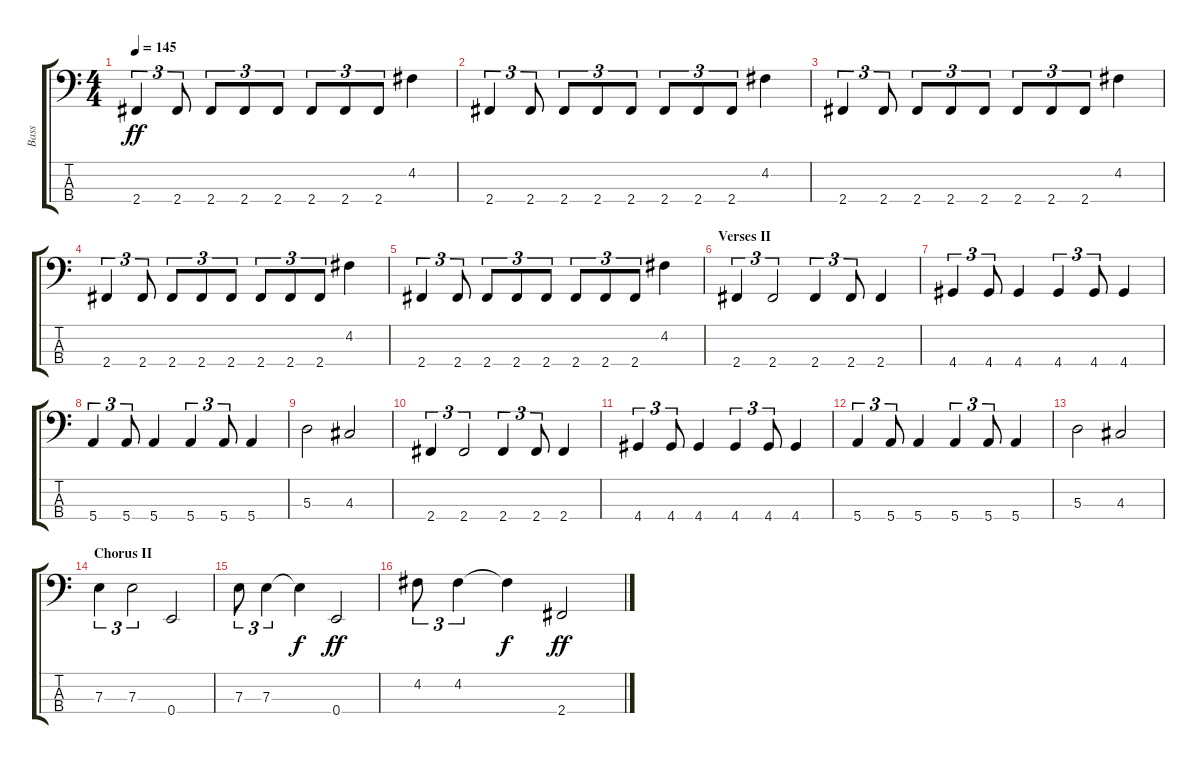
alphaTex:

\track ("Bass" "Bass") {instrument electricbasspick}
\staff {score tabs}
\tuning (G2 D2 A1 E1) {hide}
\ts (4 4)
\tempo 145
\clef f4
\ks c
2.4.4{tu (3 2) dy ff} 2.4.8{tu (3 2)} 2.4.8{tu (3 2)} 2.4.8{tu (3 2)} 2.4.8{tu (3 2)} 2.4.8{tu (3 2)} 2.4.8{tu (3 2)} 2.4.8{tu (3 2)} 4.2.4 |
2.4.4{tu (3 2)} 2.4.8{tu (3 2)} 2.4.8{tu (3 2)} 2.4.8{tu (3 2)} 2.4.8{tu (3 2)} 2.4.8{tu (3 2)} 2.4.8{tu (3 2)} 2.4.8{tu (3 2)} 4.2.4 |
2.4.4{tu (3 2)} 2.4.8{tu (3 2)} 2.4.8{tu (3 2)} 2.4.8{tu (3 2)} 2.4.8{tu (3 2)} 2.4.8{tu (3 2)} 2.4.8{tu (3 2)} 2.4.8{tu (3 2)} 4.2.4 |
2.4.4{tu (3 2)} 2.4.8{tu (3 2)} 2.4.8{tu (3 2)} 2.4.8{tu (3 2)} 2.4.8{tu (3 2)} 2.4.8{tu (3 2)} 2.4.8{tu (3 2)} 2.4.8{tu (3 2)} 4.2.4 |
2.4.4{tu (3 2)} 2.4.8{tu (3 2)} 2.4.8{tu (3 2)} 2.4.8{tu (3 2)} 2.4.8{tu (3 2)} 2.4.8{tu (3 2)} 2.4.8{tu (3 2)} 2.4.8{tu (3 2)} 4.2.4 |
\section ("" "Verses II")
2.4.4{tu (3 2)} 2.4.2{tu (3 2)} 2.4.4{tu (3 2)} 2.4.8{tu (3 2)} 2.4.4 |
4.4.4{tu (3 2)} 4.4.8{tu (3 2)} 4.4.4 4.4.4{tu (3 2)} 4.4.8{tu (3 2)} 4.4.4 |
5.4.4{tu (3 2)} 5.4.8{tu (3 2)} 5.4.4 5.4.4{tu (3 2)} 5.4.8{tu (3 2)} 5.4.4 |
5.3.2 4.3.2 |
2.4.4{tu (3 2)} 2.4.2{tu (3 2)} 2.4.4{tu (3 2)} 2.4.8{tu (3 2)} 2.4.4 |
4.4.4{tu (3 2)} 4.4.8{tu (3 2)} 4.4.4 4.4.4{tu (3 2)} 4.4.8{tu (3 2)} 4.4.4 |
5.4.4{tu (3 2)} 5.4.8{tu (3 2)} 5.4.4 5.4.4{tu (3 2)} 5.4.8{tu (3 2)} 5.4.4 |
5.3.2 4.3.2 |
\section ("" "Chorus II")
7.3.4{tu (3 2)} 7.3.2{tu (3 2)} 0.4.2 |
7.3.8{tu (3 2)} 7.3.4{tu (3 2)} 7.3{t}.4{dy f} 0.4.2{dy ff} |
4.2.8{tu (3 2)} 4.2.4{tu (3 2)} 4.2{t}.4{dy f} 2.4.2{dy ff}
